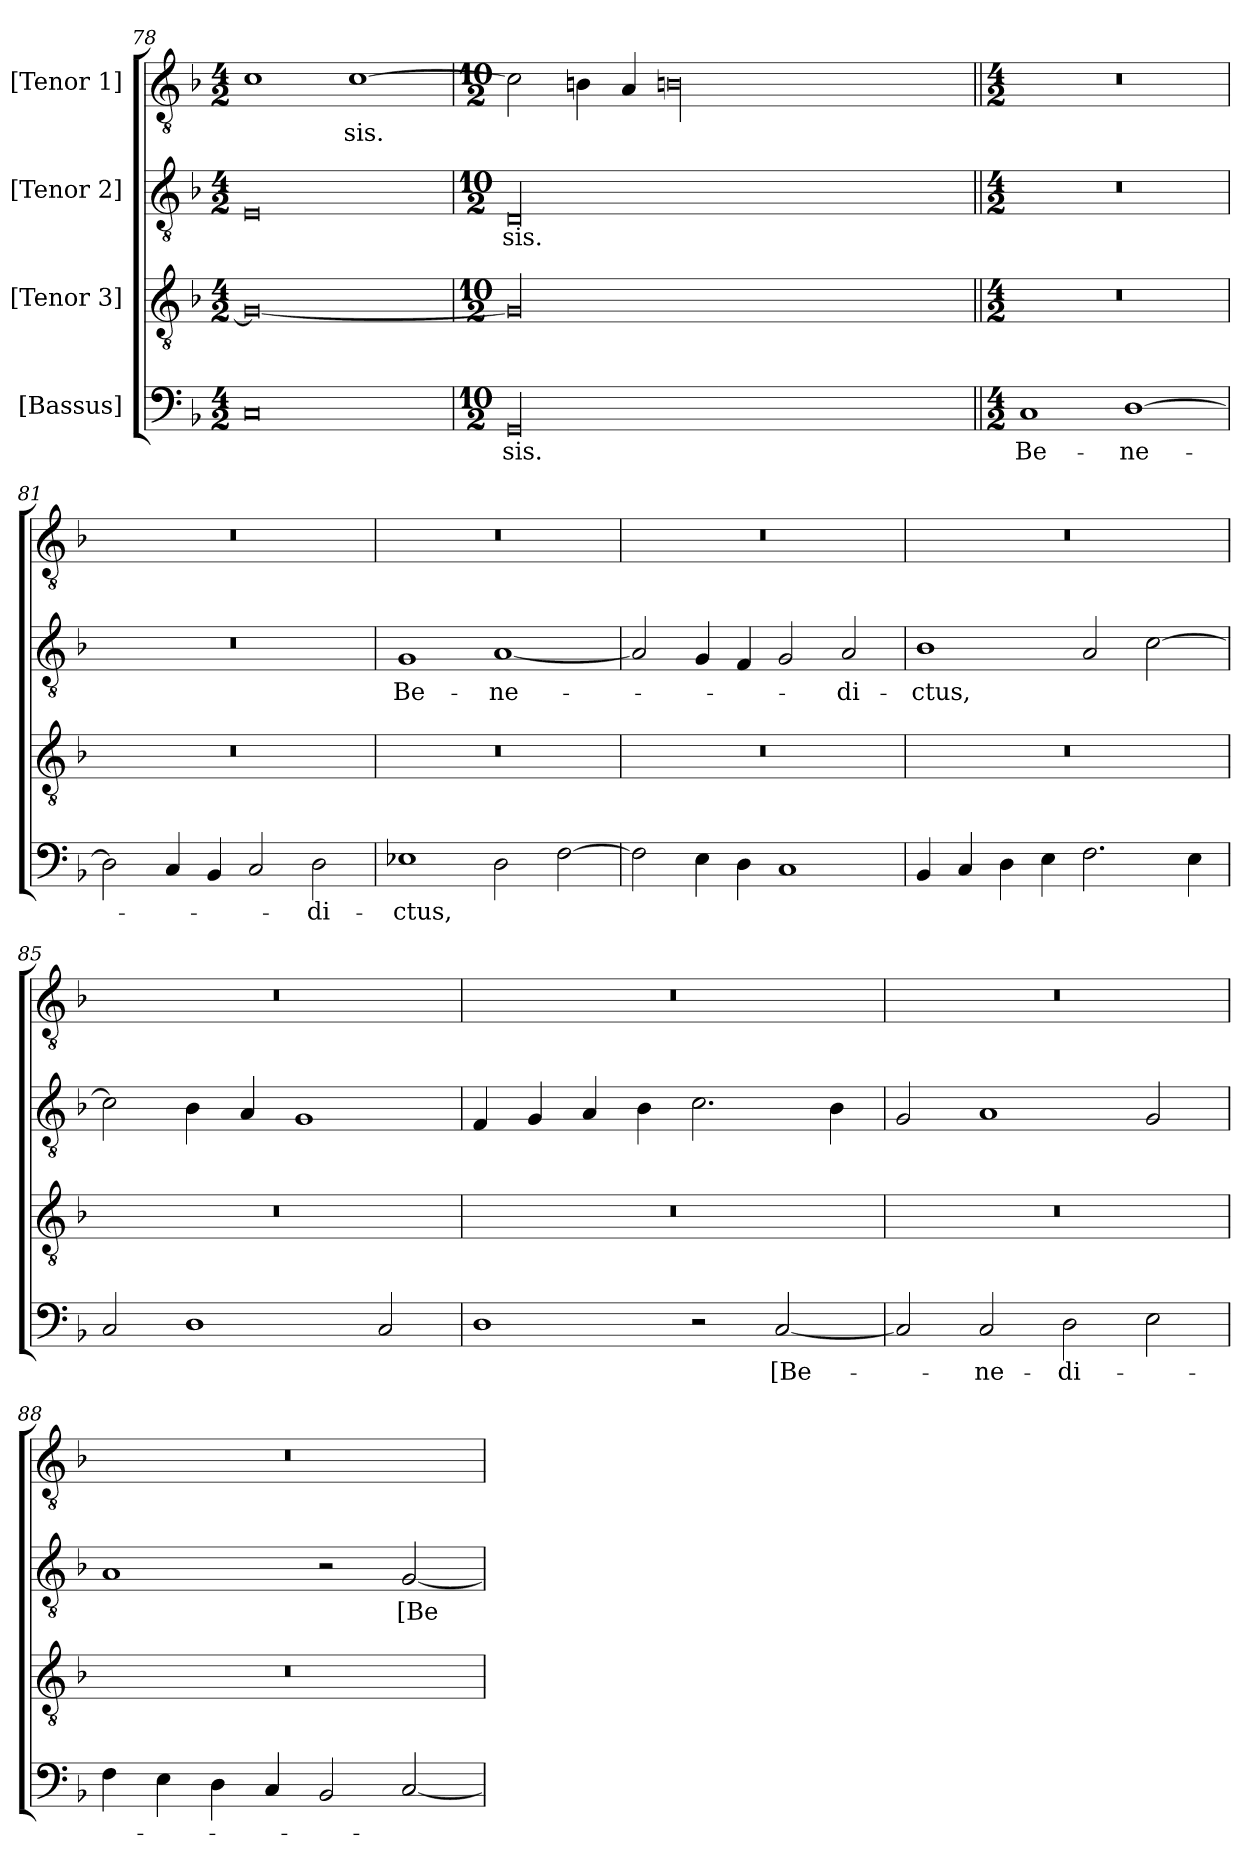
**kern	**text	**kern	**kern	**text	**kern	**text
*part4	*part4	*part3	*part2	*part2	*part1	*part1
*staff4	*staff4	*staff3	*staff2	*staff2	*staff1	*staff1
*I"[Bassus]	*	*I"[Tenor 3]	*I"[Tenor 2]	*	*I"[Tenor 1]	*
*clefF4	*	*clefGv2	*clefGv2	*	*clefGv2	*
*k[b-]	*	*k[b-]	*k[b-]	*	*k[b-]	*
*M4/2	*	*M4/2	*M4/2	*	*M4/2	*
=78	=78	=78	=78	=78	=78	=78
0C/	.	0G/_	0E/	.	1c\	.
.	.	.	.	.	[1c\	-sis.
=79	=79	=79	=79	=79	=79	=79
*M10/2	*	*M10/2	*M10/2	*	*M10/2	*
00GG/	-sis.	00G/]	00D/	-sis.	2c\]	.
.	.	.	.	.	4Bn\	.
.	.	.	.	.	4A/	.
.	.	.	.	.	00Bn\	.
1ryy	.	1ryy	1ryy	.	.	.
=80||	=80||	=80||	=80||	=80||	=80||	=80||
*M4/2	*	*M4/2	*M4/2	*	*M4/2	*
1C/	Be-	0r	0r	.	0r	.
[1D\	-ne-	.	.	.	.	.
=81	=81	=81	=81	=81	=81	=81
2D\]	.	0r	0r	.	0r	.
4C/	.	.	.	.	.	.
4BB-/	.	.	.	.	.	.
2C/	.	.	.	.	.	.
2D\	-di-	.	.	.	.	.
=82	=82	=82	=82	=82	=82	=82
1E-X\	-ctus,	0r	1G/	Be-	0r	.
2D\	.	.	[1A/	-ne-	.	.
[2F\	.	.	.	.	.	.
=83	=83	=83	=83	=83	=83	=83
2F\]	.	0r	2A/]	.	0r	.
4E\	.	.	4G/	.	.	.
4D\	.	.	4F/	.	.	.
1C/	.	.	2G/	.	.	.
.	.	.	2A/	-di-	.	.
=84	=84	=84	=84	=84	=84	=84
4BB-/	.	0r	1B-\	-ctus,	0r	.
4C/	.	.	.	.	.	.
4D\	.	.	.	.	.	.
4E\	.	.	.	.	.	.
2.F\	.	.	2A/	.	.	.
.	.	.	[2c\	.	.	.
4E\	.	.	.	.	.	.
=85	=85	=85	=85	=85	=85	=85
2C/	.	0r	2c\]	.	0r	.
1D\	.	.	4B-\	.	.	.
.	.	.	4A/	.	.	.
.	.	.	1G/	.	.	.
2C/	.	.	.	.	.	.
=86	=86	=86	=86	=86	=86	=86
1D\	.	0r	4F/	.	0r	.
.	.	.	4G/	.	.	.
.	.	.	4A/	.	.	.
.	.	.	4B-\	.	.	.
2r	.	.	2.c\	.	.	.
[2C/	[Be-	.	.	.	.	.
.	.	.	4B-\	.	.	.
=87	=87	=87	=87	=87	=87	=87
2C/]	.	0r	2G/	.	0r	.
2C/	-ne-	.	1A/	.	.	.
2D\	-di-	.	.	.	.	.
2E\	.	.	2G/	.	.	.
=88	=88	=88	=88	=88	=88	=88
4F\	.	0r	1A/	.	0r	.
4E\	.	.	.	.	.	.
4D\	.	.	.	.	.	.
4C/	.	.	.	.	.	.
2BB-/	.	.	2r	.	.	.
[2C/	.	.	[2G/	[Be-	.	.
=	=	=	=	=	=	=
*-	*-	*-	*-	*-	*-	*-
